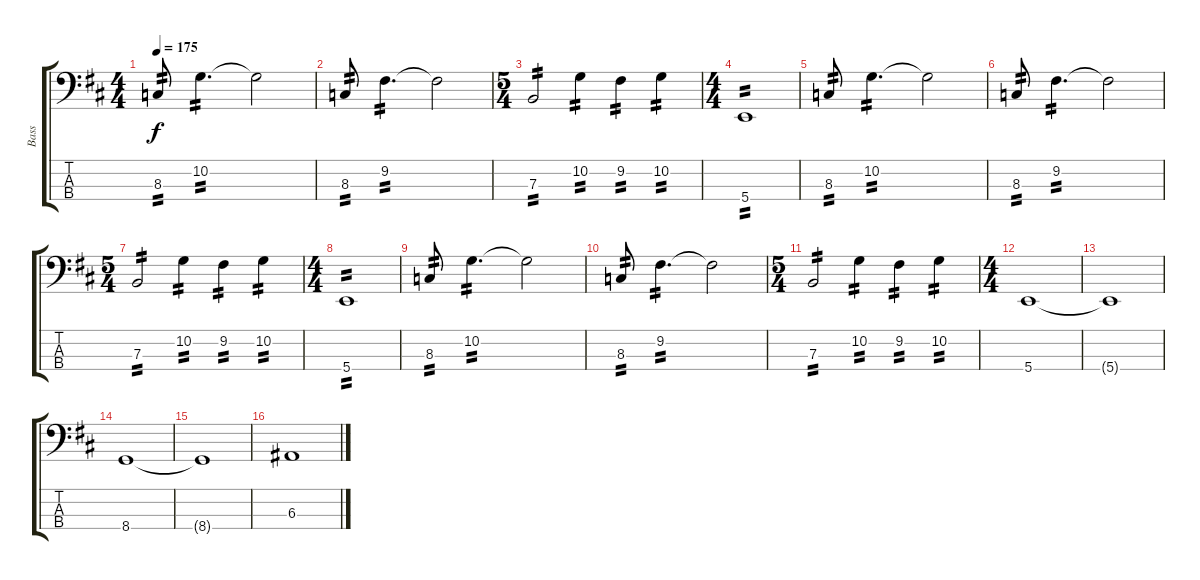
\track ("Bass" "Bass") {instrument electricbasspick}
\staff {score tabs}
\tuning (D2 A1 E1 B0) {hide}
\ts (4 4)
\tempo 175
\clef f4
\ks bminor
8.3.8{tp 2 dy f} 10.2.4{d tp 2} 10.2{t}.2 |
8.3.8{tp 2} 9.2.4{d tp 2} 9.2{t}.2 |
\ts (5 4)
7.3.2{tp 2} 10.2.4{tp 2} 9.2.4{tp 2} 10.2.4{tp 2} |
\ts (4 4)
5.4.1{tp 2} |
8.3.8{tp 2} 10.2.4{d tp 2} 10.2{t}.2 |
8.3.8{tp 2} 9.2.4{d tp 2} 9.2{t}.2 |
\ts (5 4)
7.3.2{tp 2} 10.2.4{tp 2} 9.2.4{tp 2} 10.2.4{tp 2} |
\ts (4 4)
5.4.1{tp 2} |
8.3.8{tp 2} 10.2.4{d tp 2} 10.2{t}.2 |
8.3.8{tp 2} 9.2.4{d tp 2} 9.2{t}.2 |
\ts (5 4)
7.3.2{tp 2} 10.2.4{tp 2} 9.2.4{tp 2} 10.2.4{tp 2} |
\ts (4 4)
5.4.1 |
5.4{t}.1 |
8.4.1 |
8.4{t}.1 |
6.3.1
